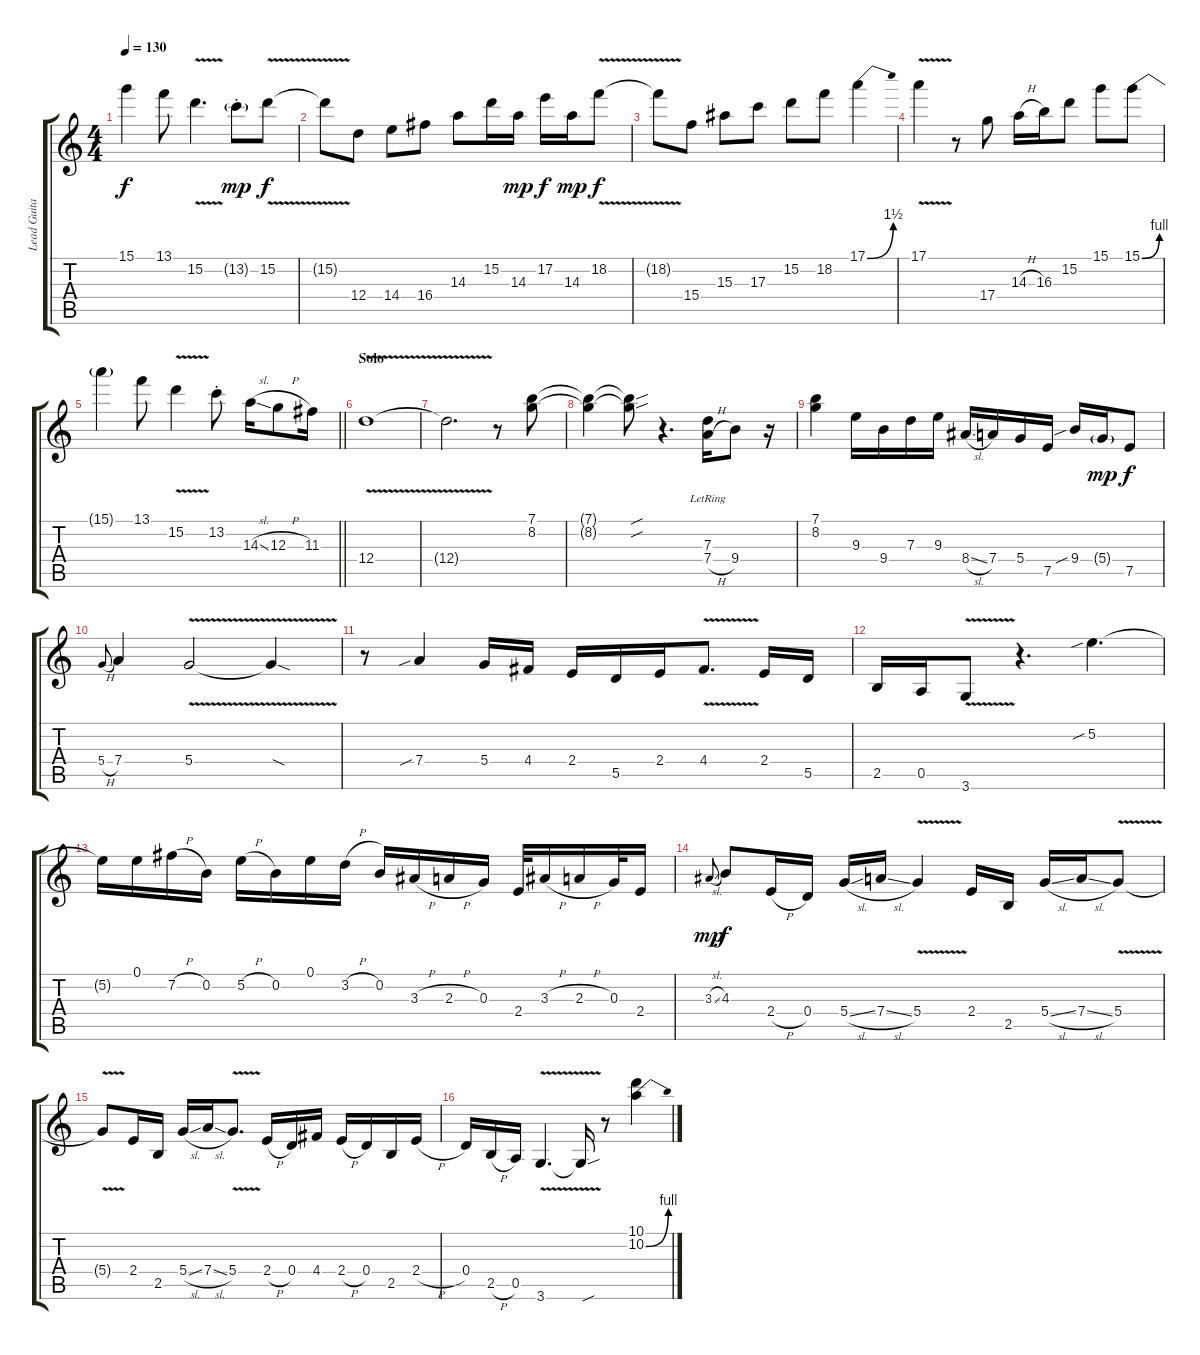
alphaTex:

\track ("Lead Guitar" "Lead Guita") {instrument distortionguitar}
\staff {score tabs}
\tuning (E4 B3 G3 D3 A2 E2) {hide}
\ts (4 4)
\tempo 130
\clef g2
\ks c
15.1{t}.4{dy f} 13.1.8 15.2{v}.4{d} 13.2{g st}.8{dy mp} 15.2{v}.8{dy f} |
15.2{t}.8 12.4.8 14.4.8 16.4.8 14.3.8 15.2.16 14.3.16{dy mp} 17.2.16{dy f} 14.3.16{dy mp} 18.2{v}.8{dy f} |
18.2{t}.8 15.4.8 15.3.8 17.3.8 15.2.8 18.2.8 17.1{be (bend 0 0 60 6)}.4 |
17.1{v}.4 r.8 17.4.8 14.3{h}.16 16.3.16 15.2.8 15.1.8 15.1{be (bend 0 0 60 4)}.8 |
\barLineRight lightlight
15.1{t}.4 13.1.8 15.2{v}.4 13.2{st}.8 14.3{sl}.16 12.3{h}.8 11.3.16 |
\section ("" "Solo")
12.4{v}.1 |
12.4{t}.2{d} r.8 (7.1 8.2).8 |
(7.1{t} 8.2{t}).4 (7.1{sou t} 8.2{sou t}).8 r.4{d} (7.3{lr} 7.4{h}).16 9.4.8 r.16 |
(7.1 8.2).4 9.3.16 9.4.16 7.3.16 9.3.16 8.4{sl}.16 7.4.16 5.4.16 7.5.16 9.4{sib}.16 5.4{g}.16{dy mp} 7.5.8{dy f} |
5.4{h}.8{gr onbeat} 7.4.4 5.4{v}.2 5.4{sod t}.4 |
r.8 7.4{sib}.4 5.4.16 4.4.16 2.4.16 5.5.16 2.4.16 4.4{v}.8{d} 2.4.16 5.5.16 |
2.5.16 0.5.16 3.6{v}.8 r.4{d} 5.2{sib}.4{d} |
5.2{t}.16 0.1.16 7.2{h}.16 0.2.16 5.2{h}.16 0.2.16 0.1.16 3.2{h}.16 0.2.16 3.3{h}.16 2.3{h}.16 0.3.16 2.4.32 3.3{h}.16 2.3{h}.16 0.3.32 2.4.16 |
3.3{sl}.8{gr onbeat dy mp} 4.3.8{dy f} 2.4{h}.16 0.4.16 5.4{sl}.16 7.4{sl}.16 5.4{v}.4 2.4.16 2.5.16 5.4{sl}.16 7.4{sl}.16 5.4{v}.8 |
5.4{t}.8 2.4.16 2.5.16 5.4{sl}.16 7.4{sl}.16 5.4{v}.8{d} 2.4{h}.16 0.4.16 4.4.16 2.4{h}.16 0.4.16 2.5.16 2.4{h}.16 |
0.4.16 2.5{h}.16 0.5.16 3.6{v}.4{d} 3.6{sou t}.16 r.8 (10.1 10.2{be (bend 0 0 60 4)}).4
